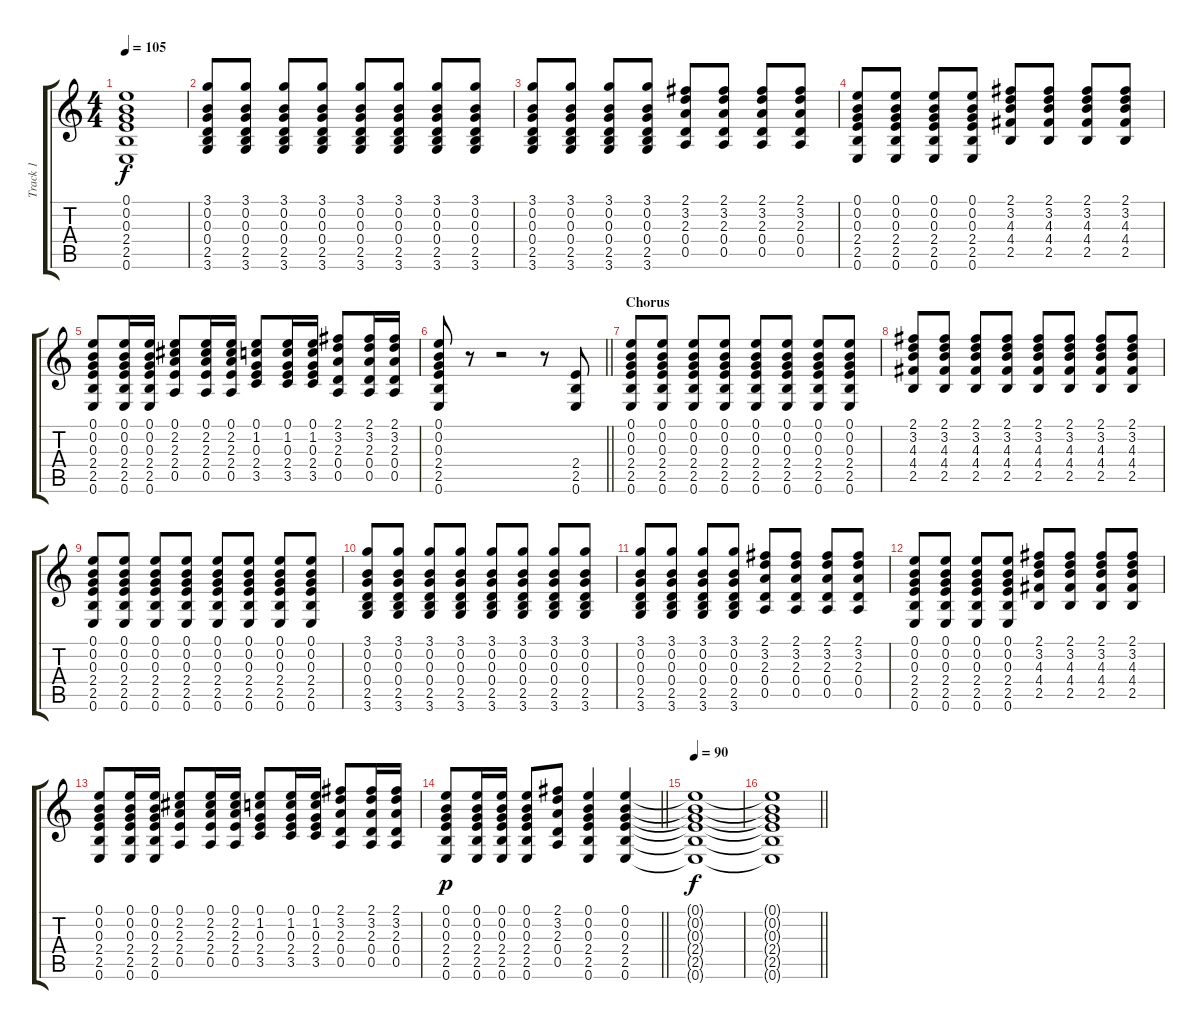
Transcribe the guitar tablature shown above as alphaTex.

\track ("Track 1" "Track 1") {instrument acousticguitarsteel}
\staff {score tabs}
\tuning (E4 B3 G3 D3 A2 E2) {hide}
\ts (4 4)
\tempo 105
\clef g2
\ks c
(0.1 0.2 0.3 2.4 2.5 0.6).1{dy f} |
(3.1 0.2 0.3 0.4 2.5 3.6).8 (3.1 0.2 0.3 0.4 2.5 3.6).8 (3.1 0.2 0.3 0.4 2.5 3.6).8 (3.1 0.2 0.3 0.4 2.5 3.6).8 (3.1 0.2 0.3 0.4 2.5 3.6).8 (3.1 0.2 0.3 0.4 2.5 3.6).8 (3.1 0.2 0.3 0.4 2.5 3.6).8 (3.1 0.2 0.3 0.4 2.5 3.6).8 |
(3.1 0.2 0.3 0.4 2.5 3.6).8 (3.1 0.2 0.3 0.4 2.5 3.6).8 (3.1 0.2 0.3 0.4 2.5 3.6).8 (3.1 0.2 0.3 0.4 2.5 3.6).8 (2.1 3.2 2.3 0.4 0.5).8 (2.1 3.2 2.3 0.4 0.5).8 (2.1 3.2 2.3 0.4 0.5).8 (2.1 3.2 2.3 0.4 0.5).8 |
(0.1 0.2 0.3 2.4 2.5 0.6).8 (0.1 0.2 0.3 2.4 2.5 0.6).8 (0.1 0.2 0.3 2.4 2.5 0.6).8 (0.1 0.2 0.3 2.4 2.5 0.6).8 (2.1 3.2 4.3 4.4 2.5).8 (2.1 3.2 4.3 4.4 2.5).8 (2.1 3.2 4.3 4.4 2.5).8 (2.1 3.2 4.3 4.4 2.5).8 |
(0.1 0.2 0.3 2.4 2.5 0.6).8 (0.1 0.2 0.3 2.4 2.5 0.6).16 (0.1 0.2 0.3 2.4 2.5 0.6).16 (0.1 2.2 2.3 2.4 0.5).8 (0.1 2.2 2.3 2.4 0.5).16 (0.1 2.2 2.3 2.4 0.5).16 (0.1 1.2 0.3 2.4 3.5).8 (0.1 1.2 0.3 2.4 3.5).16 (0.1 1.2 0.3 2.4 3.5).16 (2.1 3.2 2.3 0.4 0.5).8 (2.1 3.2 2.3 0.4 0.5).16 (2.1 3.2 2.3 0.4 0.5).16 |
\barLineRight lightlight
(0.1 0.2 0.3 2.4 2.5 0.6).8 r.8 r.2 r.8 (2.4 2.5 0.6).8 |
\section ("" "Chorus")
(0.1 0.2 0.3 2.4 2.5 0.6).8 (0.1 0.2 0.3 2.4 2.5 0.6).8 (0.1 0.2 0.3 2.4 2.5 0.6).8 (0.1 0.2 0.3 2.4 2.5 0.6).8 (0.1 0.2 0.3 2.4 2.5 0.6).8 (0.1 0.2 0.3 2.4 2.5 0.6).8 (0.1 0.2 0.3 2.4 2.5 0.6).8 (0.1 0.2 0.3 2.4 2.5 0.6).8 |
(2.1 3.2 4.3 4.4 2.5).8 (2.1 3.2 4.3 4.4 2.5).8 (2.1 3.2 4.3 4.4 2.5).8 (2.1 3.2 4.3 4.4 2.5).8 (2.1 3.2 4.3 4.4 2.5).8 (2.1 3.2 4.3 4.4 2.5).8 (2.1 3.2 4.3 4.4 2.5).8 (2.1 3.2 4.3 4.4 2.5).8 |
(0.1 0.2 0.3 2.4 2.5 0.6).8 (0.1 0.2 0.3 2.4 2.5 0.6).8 (0.1 0.2 0.3 2.4 2.5 0.6).8 (0.1 0.2 0.3 2.4 2.5 0.6).8 (0.1 0.2 0.3 2.4 2.5 0.6).8 (0.1 0.2 0.3 2.4 2.5 0.6).8 (0.1 0.2 0.3 2.4 2.5 0.6).8 (0.1 0.2 0.3 2.4 2.5 0.6).8 |
(3.1 0.2 0.3 0.4 2.5 3.6).8 (3.1 0.2 0.3 0.4 2.5 3.6).8 (3.1 0.2 0.3 0.4 2.5 3.6).8 (3.1 0.2 0.3 0.4 2.5 3.6).8 (3.1 0.2 0.3 0.4 2.5 3.6).8 (3.1 0.2 0.3 0.4 2.5 3.6).8 (3.1 0.2 0.3 0.4 2.5 3.6).8 (3.1 0.2 0.3 0.4 2.5 3.6).8 |
(3.1 0.2 0.3 0.4 2.5 3.6).8 (3.1 0.2 0.3 0.4 2.5 3.6).8 (3.1 0.2 0.3 0.4 2.5 3.6).8 (3.1 0.2 0.3 0.4 2.5 3.6).8 (2.1 3.2 2.3 0.4 0.5).8 (2.1 3.2 2.3 0.4 0.5).8 (2.1 3.2 2.3 0.4 0.5).8 (2.1 3.2 2.3 0.4 0.5).8 |
(0.1 0.2 0.3 2.4 2.5 0.6).8 (0.1 0.2 0.3 2.4 2.5 0.6).8 (0.1 0.2 0.3 2.4 2.5 0.6).8 (0.1 0.2 0.3 2.4 2.5 0.6).8 (2.1 3.2 4.3 4.4 2.5).8 (2.1 3.2 4.3 4.4 2.5).8 (2.1 3.2 4.3 4.4 2.5).8 (2.1 3.2 4.3 4.4 2.5).8 |
(0.1 0.2 0.3 2.4 2.5 0.6).8 (0.1 0.2 0.3 2.4 2.5 0.6).16 (0.1 0.2 0.3 2.4 2.5 0.6).16 (0.1 2.2 2.3 2.4 0.5).8 (0.1 2.2 2.3 2.4 0.5).16 (0.1 2.2 2.3 2.4 0.5).16 (0.1 1.2 0.3 2.4 3.5).8 (0.1 1.2 0.3 2.4 3.5).16 (0.1 1.2 0.3 2.4 3.5).16 (2.1 3.2 2.3 0.4 0.5).8 (2.1 3.2 2.3 0.4 0.5).16 (2.1 3.2 2.3 0.4 0.5).16 |
\barLineRight lightlight
(0.1 0.2 0.3 2.4 2.5 0.6).8{dy p} (0.1 0.2 0.3 2.4 2.5 0.6).16 (0.1 0.2 0.3 2.4 2.5 0.6).16 (0.1 0.2 0.3 2.4 2.5 0.6).8 (2.1 3.2 2.3 0.4 0.5).8 (0.1 0.2 0.3 2.4 2.5 0.6).4 (0.1 0.2 0.3 2.4 2.5 0.6).4 |
\tempo 90
(0.1{t} 0.2{t} 0.3{t} 2.4{t} 2.5{t} 0.6{t}).1{dy f} |
\barLineRight lightlight
(0.1{t} 0.2{t} 0.3{t} 2.4{t} 2.5{t} 0.6{t}).1
